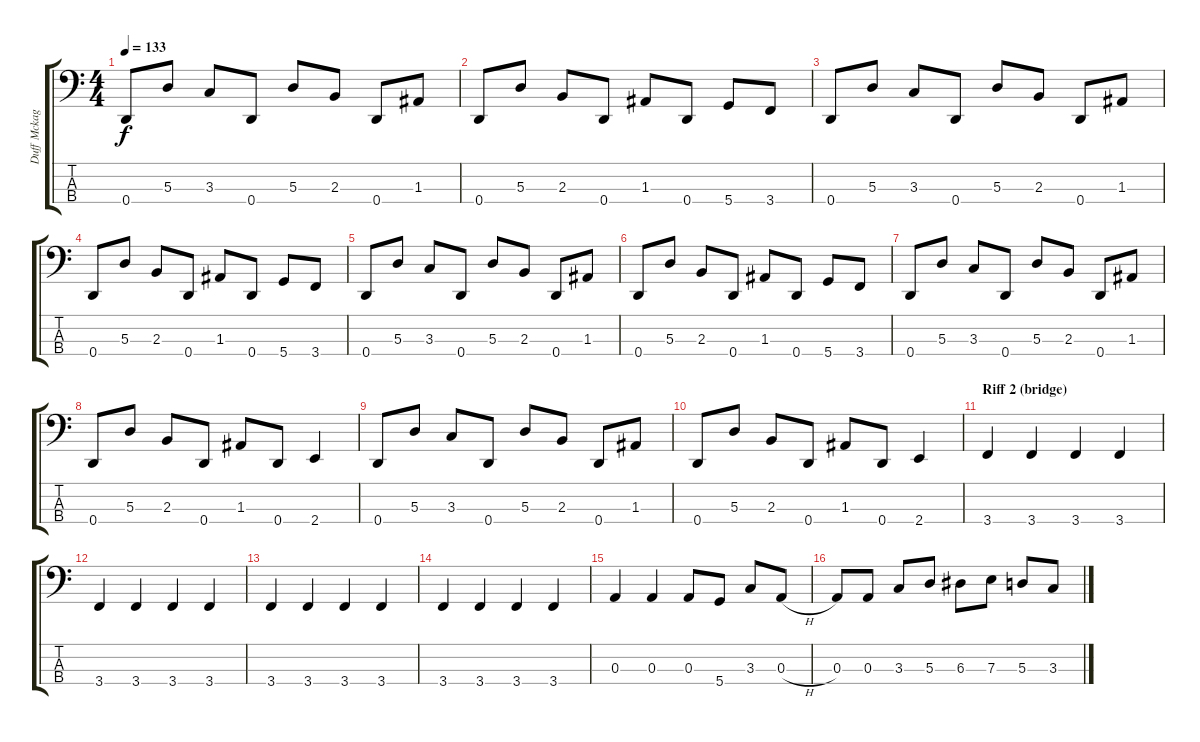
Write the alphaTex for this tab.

\track ("Duff Mckagan - Bass" "Duff Mckag") {instrument electricbassfinger}
\staff {score tabs}
\tuning (G2 D2 A1 D1) {hide}
\ts (4 4)
\tempo 133
\clef f4
\ks c
0.4.8{dy f} 5.3.8 3.3.8 0.4.8 5.3.8 2.3.8 0.4.8 1.3.8 |
0.4.8 5.3.8 2.3.8 0.4.8 1.3.8 0.4.8 5.4.8 3.4.8 |
0.4.8 5.3.8 3.3.8 0.4.8 5.3.8 2.3.8 0.4.8 1.3.8 |
0.4.8 5.3.8 2.3.8 0.4.8 1.3.8 0.4.8 5.4.8 3.4.8 |
0.4.8 5.3.8 3.3.8 0.4.8 5.3.8 2.3.8 0.4.8 1.3.8 |
0.4.8 5.3.8 2.3.8 0.4.8 1.3.8 0.4.8 5.4.8 3.4.8 |
0.4.8 5.3.8 3.3.8 0.4.8 5.3.8 2.3.8 0.4.8 1.3.8 |
0.4.8 5.3.8 2.3.8 0.4.8 1.3.8 0.4.8 2.4.4 |
0.4.8 5.3.8 3.3.8 0.4.8 5.3.8 2.3.8 0.4.8 1.3.8 |
0.4.8 5.3.8 2.3.8 0.4.8 1.3.8 0.4.8 2.4.4 |
\section ("" "Riff 2 (bridge)")
3.4.4 3.4.4 3.4.4 3.4.4 |
3.4.4 3.4.4 3.4.4 3.4.4 |
3.4.4 3.4.4 3.4.4 3.4.4 |
3.4.4 3.4.4 3.4.4 3.4.4 |
0.3.4 0.3.4 0.3.8 5.4.8 3.3.8 0.3{h}.8 |
0.3.8 0.3.8 3.3.8 5.3.8 6.3.8 7.3.8 5.3.8 3.3.8
